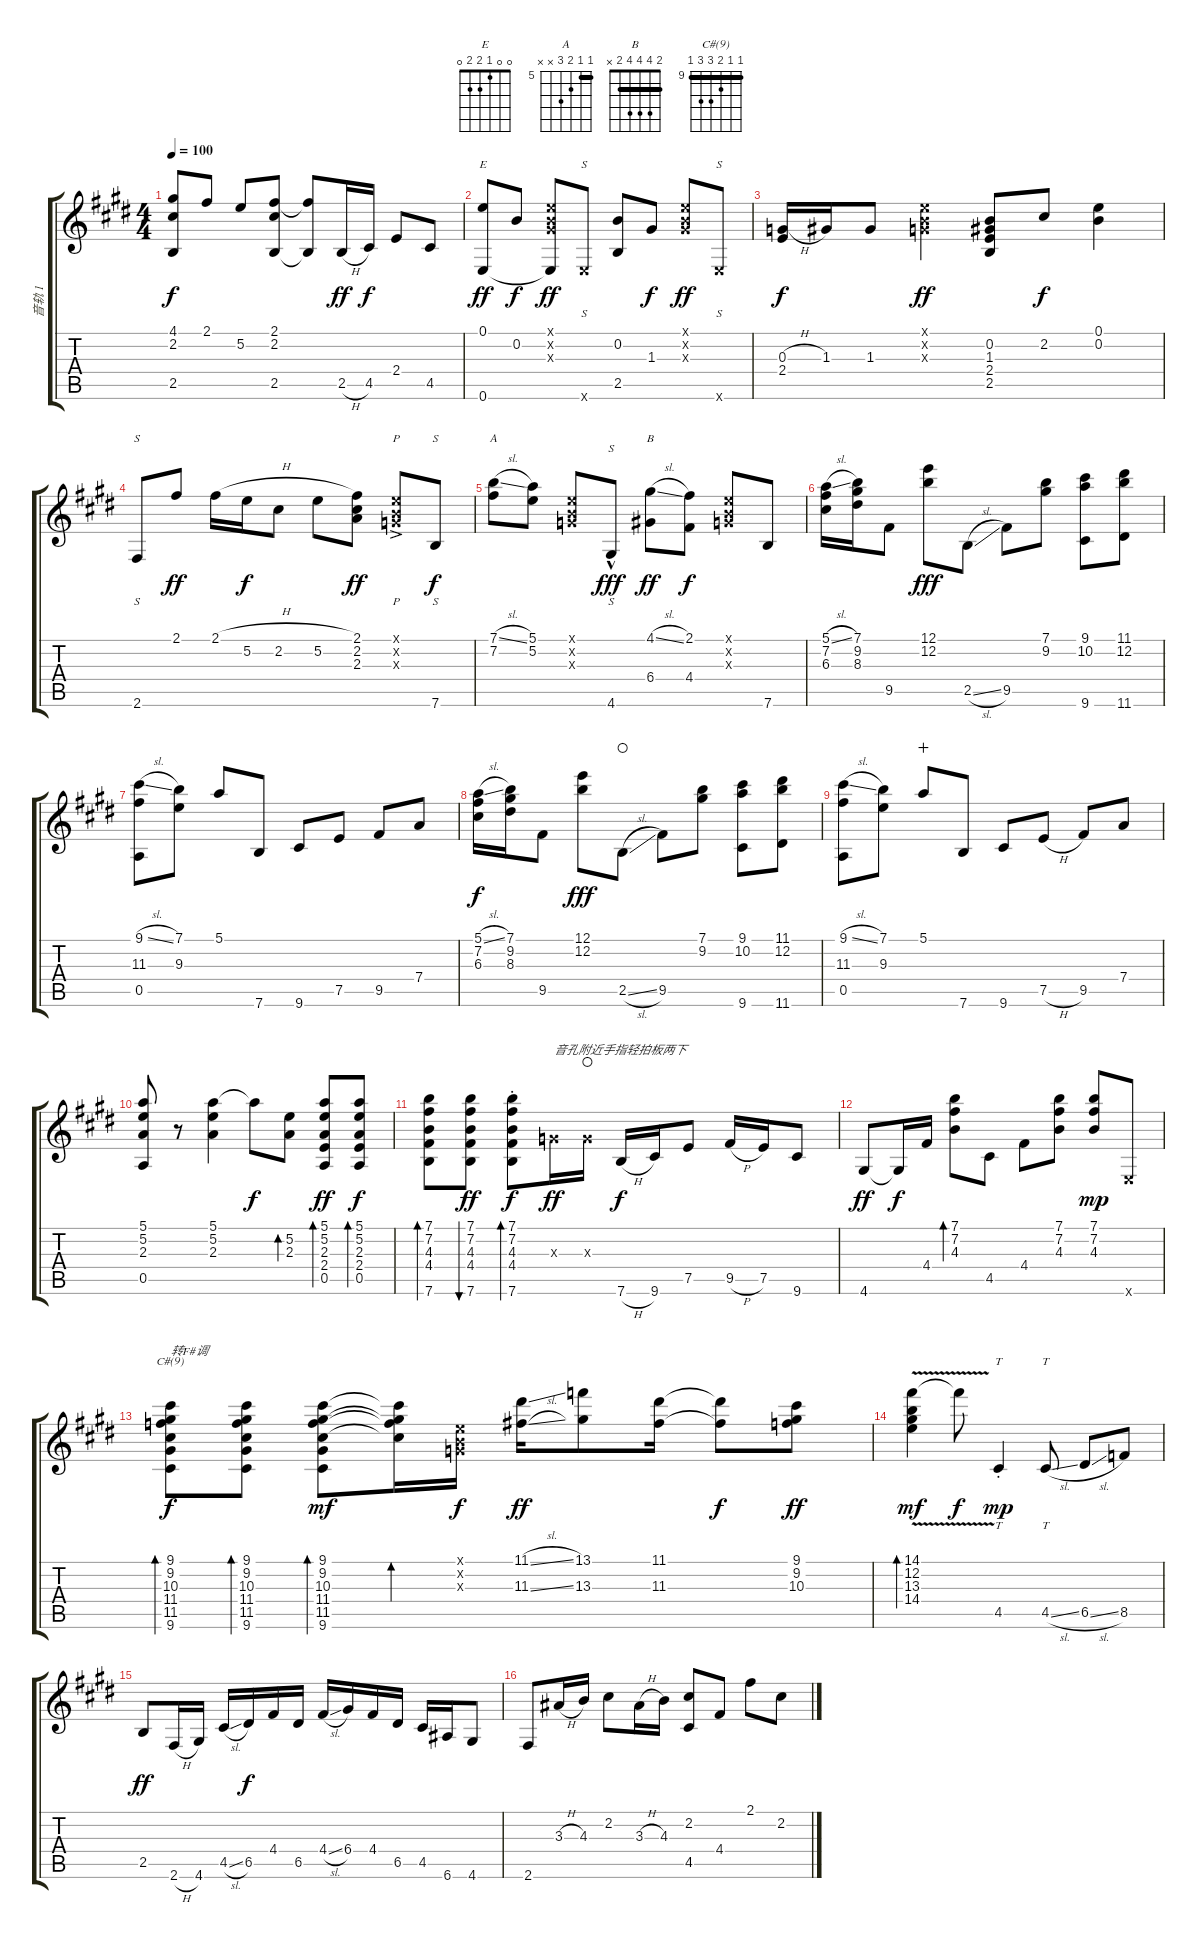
\track ("音轨 1" "音轨 1") {instrument acousticguitarsteel}
\staff {score tabs}
\tuning (E4 B3 G3 D3 A2 E2) {hide}
\chord ("E" 0 0 1 2 2 0)
\chord ("A" 5 5 6 7 x x) {firstfret 5 barre 5}
\chord ("B" 2 4 4 4 2 x) {barre 2}
\chord ("C#(9)" 9 9 10 11 11 9) {firstfret 9 barre 9}
\ts (4 4)
\tempo 100
\clef g2
\ks e
(4.1 2.2 2.5).8{dy f} 2.1.8 5.2.8 (2.1 2.2 2.5).8 (2.1{t} 2.5{t}).8 2.5{h}.16{dy ff} 4.5.16{dy f} 2.4.8 4.5.8 |
(0.1 0.6).8{ch "E" dy ff} 0.2.8{dy f} (0.1{x} 0.2{x} 1.3{x} 0.6{t}).8{dy ff} 0.6{x}.8{s} (0.2 2.5).8 1.3.8{dy f} (0.1{x} 0.2{x} 1.3{x}).8{dy ff} 0.6{x}.8{s} |
(0.3{h} 2.4).16{dy f} 1.3.16 1.3.8 (0.1{x} 0.2{x} 0.3{x}).4{dy ff} (0.2 1.3 2.4 2.5).8 2.2.8{dy f} (0.1 0.2).4 |
2.6.8{s} 2.1.8{dy ff} 2.1{h}.16 5.2.16{dy f} 2.2.8 5.2.8 (2.1 2.2 2.3).8{dy ff} (0.1{x} 0.2{x} 0.3{ac x}).8{p} 7.6.8{s dy f} |
(7.1{sl} 7.2).8{ch "A"} (5.1 5.2).8 (0.1{x} 0.2{x} 0.3{x}).8 4.6{hac}.8{s dy fff} (4.1{sl} 6.4).8{ch "B" dy ff} (2.1 4.4).8{dy f} (0.1{x} 0.2{x} 0.3{x}).8 7.6.8 |
(5.1{sl} 7.2 6.3).16 (7.1 9.2 8.3).16 9.5.8 (12.1 12.2).8{dy fff} 2.5{sl}.8 9.5.8 (7.1 9.2).8 (9.1 10.2 9.6).8 (11.1 12.2 11.6).8 |
(9.1{sl} 11.3 0.5).8 (7.1 9.3).8 5.1.8 7.6.8 9.6.8 7.5.8 9.5.8 7.4.8 |
(5.1{sl} 7.2 6.3).16{dy f} (7.1 9.2 8.3).16 9.5.8 (12.1 12.2).8{dy fff} 2.5{sl}.8{waho} 9.5.8 (7.1 9.2).8 (9.1 10.2 9.6).8 (11.1 12.2 11.6).8 |
(9.1{sl} 11.3 0.5).8 (7.1 9.3).8 5.1.8{wahc} 7.6.8 9.6.8 7.5{h}.8 9.5.8 7.4.8 |
(5.1 5.2 2.3 0.5).8 r.8 (5.1 5.2 2.3).4 5.1{t}.8{dy f} (5.2 2.3).8{bd 120} (5.1 5.2 2.3 2.4 0.5).8{bd 60 dy ff} (5.1 5.2 2.3 2.4 0.5).8{bd 60 dy f} |
(7.1 7.2 4.3 4.4 7.6).8{bd 120} (7.1 7.2 4.3 4.4 7.6).8{bu 120 dy ff} (7.1{st} 7.2 4.3 4.4 7.6).8{bd 60 dy f} 0.3{x}.16{txt "音孔附近手指轻拍板两下" dy ff} 0.3{x}.16{waho} 7.6{h}.16{dy f} 9.6.16 7.5.8 9.5{h}.16 7.5.16 9.6.8 |
4.6.8{dy ff} 4.6{t}.16{dy f} 4.4.16 (7.1 7.2 4.3).8{bd 480} 4.5.8 4.4.8 (7.1 7.2 4.3).8 (7.1 7.2 4.3).8{dy mp} 0.6{x}.8 |
(9.1 9.2 10.3 11.4 11.5 9.6).8{bd 60 ch "C#(9)" txt "转F#调" dy f} (9.1 9.2 10.3 11.4 11.5 9.6).8{bd 60} (9.1 9.2 10.3 11.4 11.5 9.6).8{bd 60 dy mf} (9.1{t} 9.2{t} 10.3{t} 11.4{t}).16{bd 60} (0.1{x} 0.2{x} 0.3{x}).16{dy f} (11.1{sl} 11.3{sl}).16{dy ff} (13.1 13.3).8 (11.1 11.3).16 (11.1{t} 11.3{t}).8{dy f} (9.1 9.2 10.3).8{dy ff} |
(14.1{v} 12.2 13.3 14.4).4{bd 480 dy mf} 14.1{t}.8{dy f} 4.5{st}.4{tt dy mp} 4.5{sl}.8{tt} 6.5{sl}.8 8.5.8 |
2.5.8{dy ff} 2.6{h}.16 4.6.16 4.5{sl}.16 6.5.16{dy f} 4.4.16 6.5.16 4.4{sl}.16 6.4.16 4.4.16 6.5.16 4.5.16 6.6.16 4.6.8 |
2.6.8 3.3{h}.16 4.3.16 2.2.8 3.3{h}.16 4.3.16 (2.2 4.5).8 4.4.8 2.1.8 2.2.8
